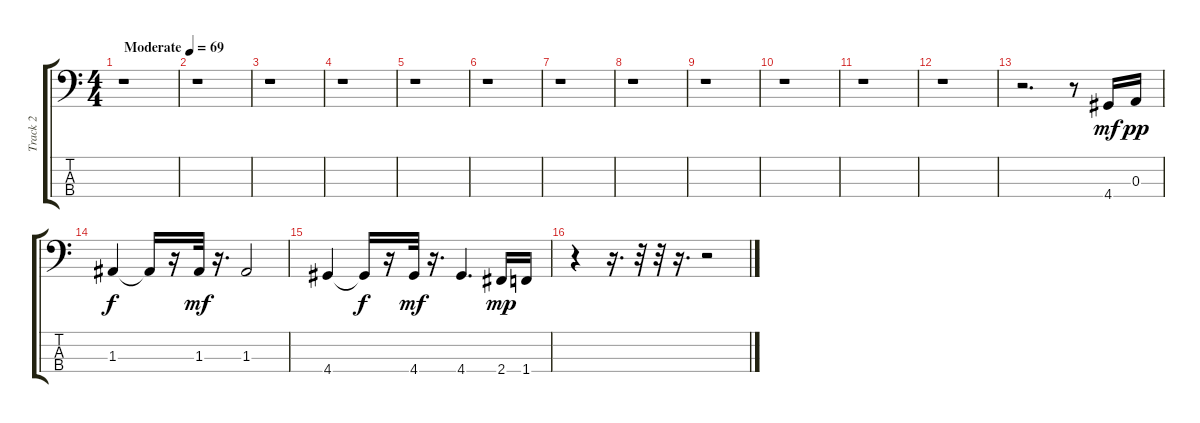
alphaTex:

\track ("Track 2" "Track 2") {instrument electricbassfinger}
\staff {score tabs}
\tuning (G2 D2 A1 E1) {hide}
\ts (4 4)
\tempo (69 "Moderate")
\clef f4
\ks c
r.1{dy mf instrument electricbassfinger} |
r.1 |
r.1 |
r.1 |
r.1 |
r.1 |
r.1 |
r.1 |
r.1 |
r.1 |
r.1 |
r.1 |
r.2{d} r.8 4.4.16 0.3.16{dy pp} |
1.3.4{dy f} 1.3{t}.16 r.16 1.3.32{dy mf} r.16{d} 1.3.2 |
4.4.4 4.4{t}.16{dy f} r.16 4.4.32{dy mf} r.16{d} 4.4.4{d} 2.4.16{dy mp} 1.4.16 |
r.4 r.16{d} r.32 r.32 r.16{d} r.2
